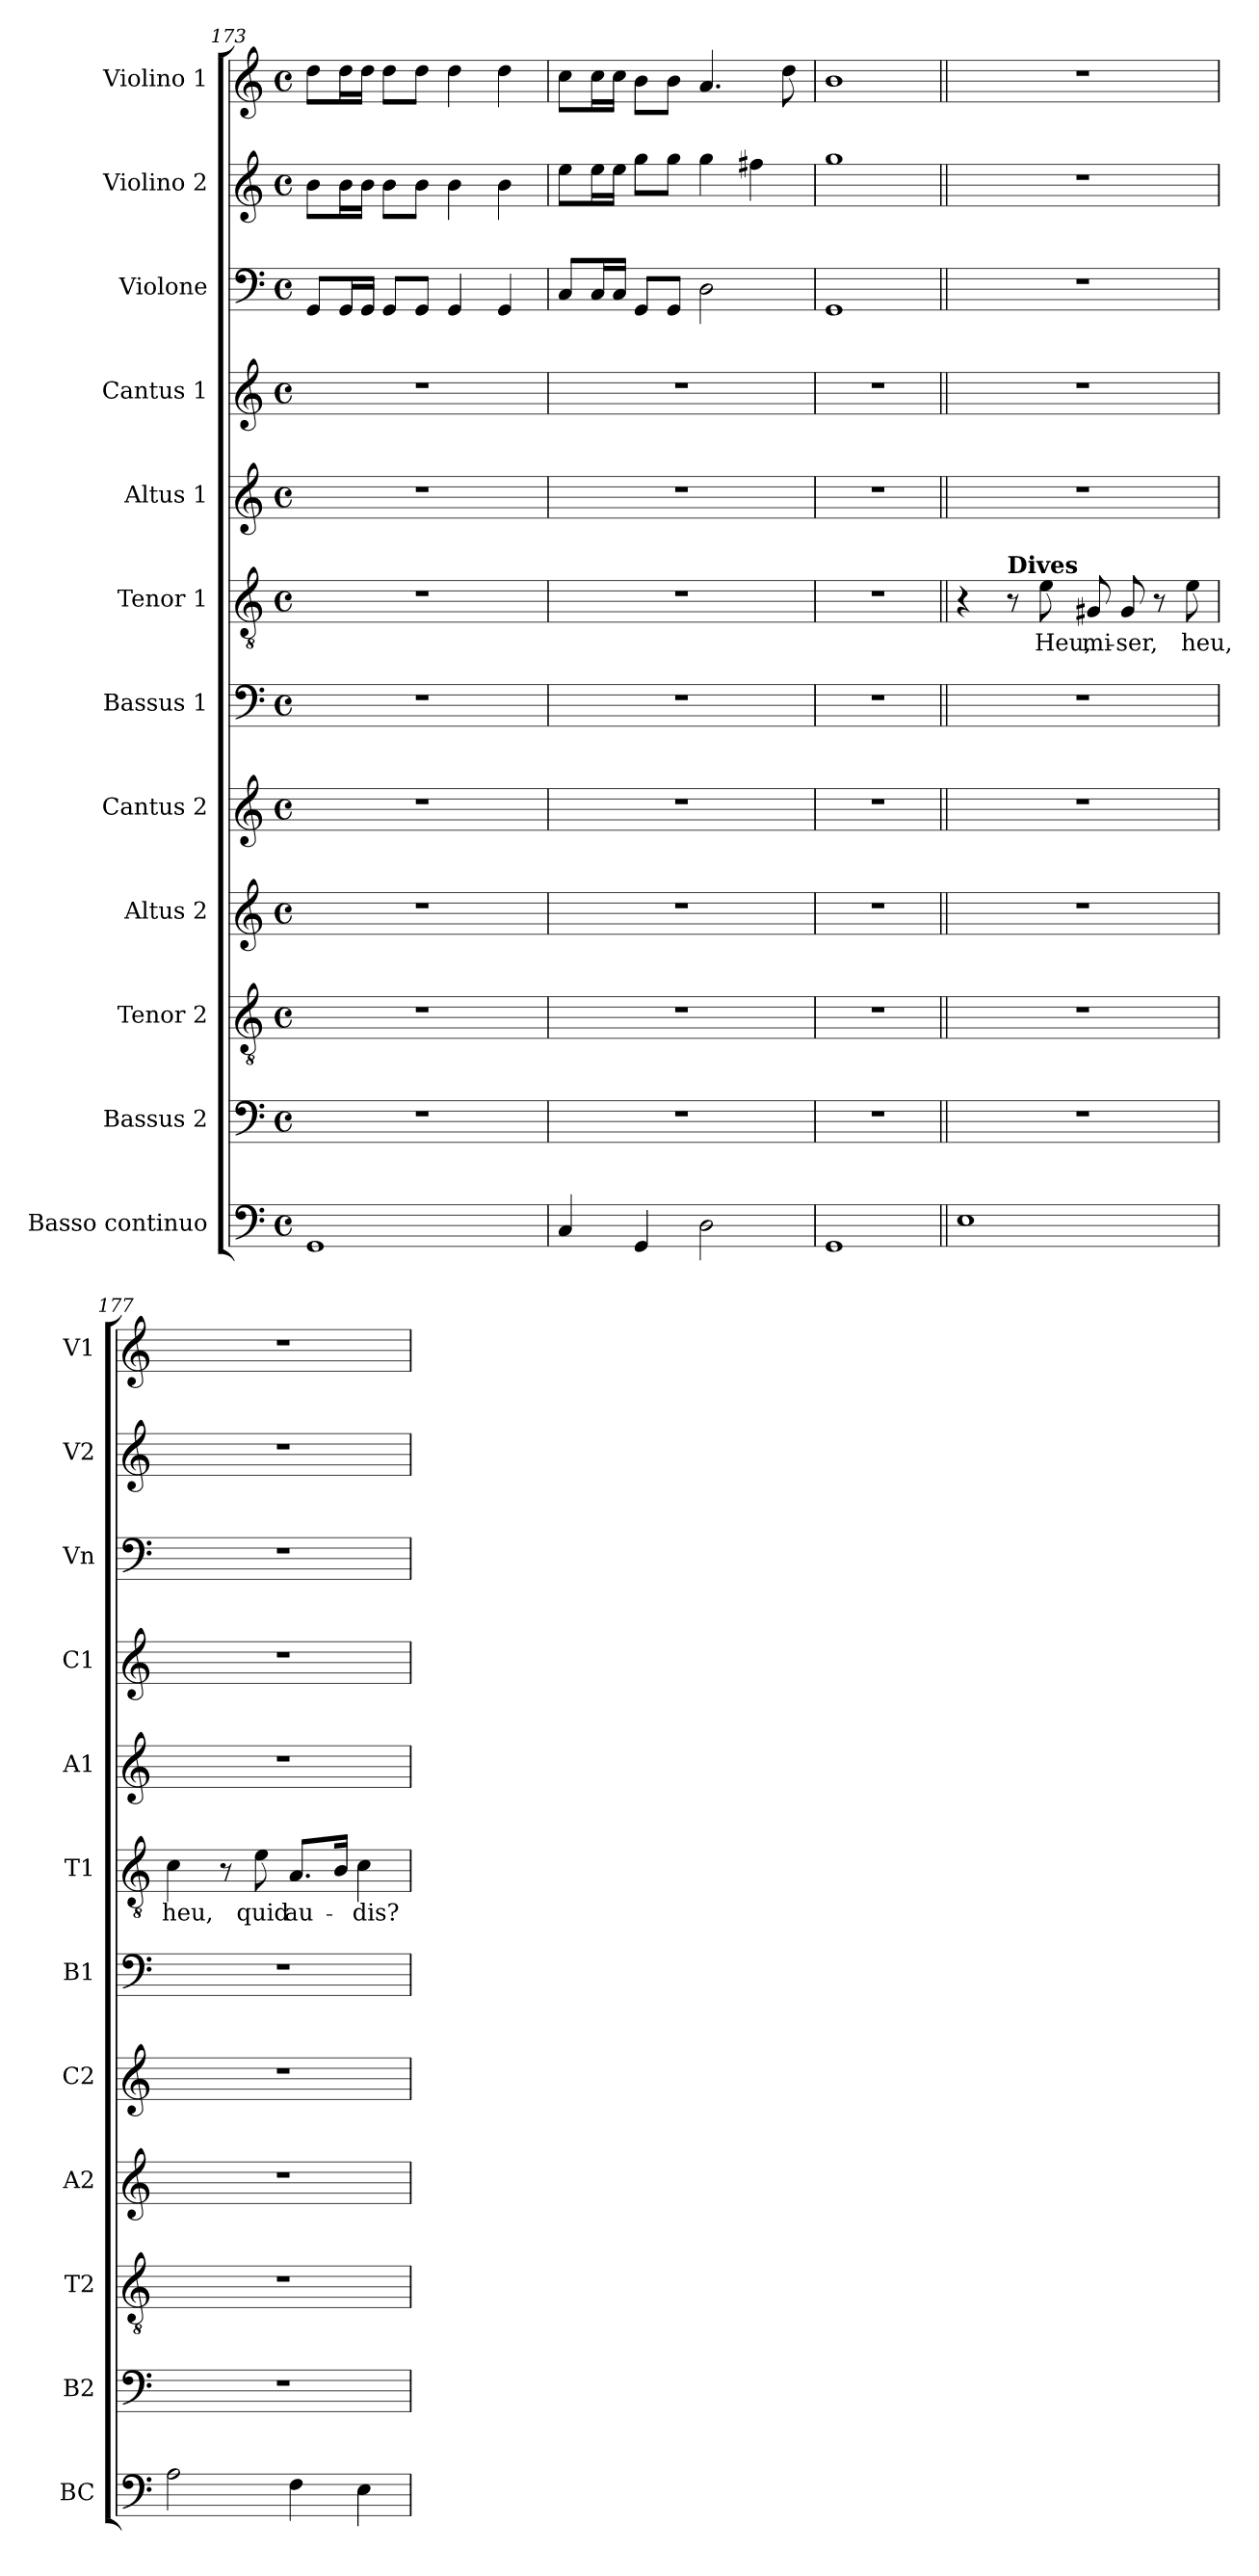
**kern	**kern	**kern	**kern	**kern	**kern	**kern	**text	**kern	**kern	**kern	**kern	**kern
*part12	*part11	*part10	*part9	*part8	*part7	*part6	*part6	*part5	*part4	*part3	*part2	*part1
*staff12	*staff11	*staff10	*staff9	*staff8	*staff7	*staff6	*staff6	*staff5	*staff4	*staff3	*staff2	*staff1
*I"Basso continuo	*I"Bassus 2	*I"Tenor 2	*I"Altus 2	*I"Cantus 2	*I"Bassus 1	*I"Tenor 1	*	*I"Altus 1	*I"Cantus 1	*I"Violone	*I"Violino 2	*I"Violino 1
*I'BC	*I'B2	*I'T2	*I'A2	*I'C2	*I'B1	*I'T1	*	*I'A1	*I'C1	*I'Vn	*I'V2	*I'V1
*clefF4	*clefF4	*clefGv2	*clefG2	*clefG2	*clefF4	*clefGv2	*	*clefG2	*clefG2	*clefF4	*clefG2	*clefG2
*ITrd7c12	*	*	*	*	*	*	*	*	*	*ITrd7c12	*	*
*k[]	*k[]	*k[]	*k[]	*k[]	*k[]	*k[]	*	*k[]	*k[]	*k[]	*k[]	*k[]
*C:	*C:	*C:	*C:	*C:	*C:	*C:	*	*C:	*C:	*C:	*C:	*C:
*M4/4	*M4/4	*M4/4	*M4/4	*M4/4	*M4/4	*M4/4	*	*M4/4	*M4/4	*M4/4	*M4/4	*M4/4
*met(c)	*met(c)	*met(c)	*met(c)	*met(c)	*met(c)	*met(c)	*	*met(c)	*met(c)	*met(c)	*met(c)	*met(c)
=173	=173	=173	=173	=173	=173	=173	=173	=173	=173	=173	=173	=173
1GGG	1r	1r	1r	1r	1r	1r	.	1r	1r	8GGG/L	8b\L	8dd\L
.	.	.	.	.	.	.	.	.	.	16GGG/L	16b\L	16dd\L
.	.	.	.	.	.	.	.	.	.	16GGG/JJ	16b\JJ	16dd\JJ
.	.	.	.	.	.	.	.	.	.	8GGG/L	8b\L	8dd\L
.	.	.	.	.	.	.	.	.	.	8GGG/J	8b\J	8dd\J
.	.	.	.	.	.	.	.	.	.	4GGG/	4b\	4dd\
.	.	.	.	.	.	.	.	.	.	4GGG/	4b\	4dd\
=174	=174	=174	=174	=174	=174	=174	=174	=174	=174	=174	=174	=174
4CC/	1r	1r	1r	1r	1r	1r	.	1r	1r	8CC/L	8ee\L	8cc\L
.	.	.	.	.	.	.	.	.	.	16CC/L	16ee\L	16cc\L
.	.	.	.	.	.	.	.	.	.	16CC/JJ	16ee\JJ	16cc\JJ
4GGG/	.	.	.	.	.	.	.	.	.	8GGG/L	8gg\L	8b\L
.	.	.	.	.	.	.	.	.	.	8GGG/J	8gg\J	8b\J
2DD\	.	.	.	.	.	.	.	.	.	2DD\	4gg\	4.a/
.	.	.	.	.	.	.	.	.	.	.	4ff#X\	.
.	.	.	.	.	.	.	.	.	.	.	.	8dd\
=175	=175	=175	=175	=175	=175	=175	=175	=175	=175	=175	=175	=175
1GGG	1r	1r	1r	1r	1r	1r	.	1r	1r	1GGG	1gg	1b
!!LO:PB:g=z
=176||	=176||	=176||	=176||	=176||	=176||	=176||	=176||	=176||	=176||	=176||	=176||	=176||
1EE	1r	1r	1r	1r	1r	4r	.	1r	1r	1r	1r	1r
!	!	!	!	!	!	!LO:TX:a:B:t=Dives	!	!	!	!	!	!
.	.	.	.	.	.	8r	.	.	.	.	.	.
!	!	!	!	!	!	!	!LO:LY:b	!	!	!	!	!
.	.	.	.	.	.	8e\	Heu,	.	.	.	.	.
!	!	!	!	!	!	!	!LO:LY:b	!	!	!	!	!
.	.	.	.	.	.	8G#X/	mi-	.	.	.	.	.
!	!	!	!	!	!	!	!LO:LY:b	!	!	!	!	!
.	.	.	.	.	.	8G#/	-ser,	.	.	.	.	.
.	.	.	.	.	.	8r	.	.	.	.	.	.
!	!	!	!	!	!	!	!LO:LY:b	!	!	!	!	!
.	.	.	.	.	.	8e\	heu,	.	.	.	.	.
=177	=177	=177	=177	=177	=177	=177	=177	=177	=177	=177	=177	=177
!	!	!	!	!	!	!	!LO:LY:b	!	!	!	!	!
2AA\	1r	1r	1r	1r	1r	4c\	heu,	1r	1r	1r	1r	1r
.	.	.	.	.	.	8r	.	.	.	.	.	.
!	!	!	!	!	!	!	!LO:LY:b	!	!	!	!	!
.	.	.	.	.	.	8e\	quid	.	.	.	.	.
!	!	!	!	!	!	!	!LO:LY:b	!	!	!	!	!
4FF\	.	.	.	.	.	8.A/L	au-	.	.	.	.	.
.	.	.	.	.	.	16B/Jk	.	.	.	.	.	.
!	!	!	!	!	!	!	!LO:LY:b	!	!	!	!	!
4EE\	.	.	.	.	.	4c\	-dis?	.	.	.	.	.
=	=	=	=	=	=	=	=	=	=	=	=	=
*-	*-	*-	*-	*-	*-	*-	*-	*-	*-	*-	*-	*-
